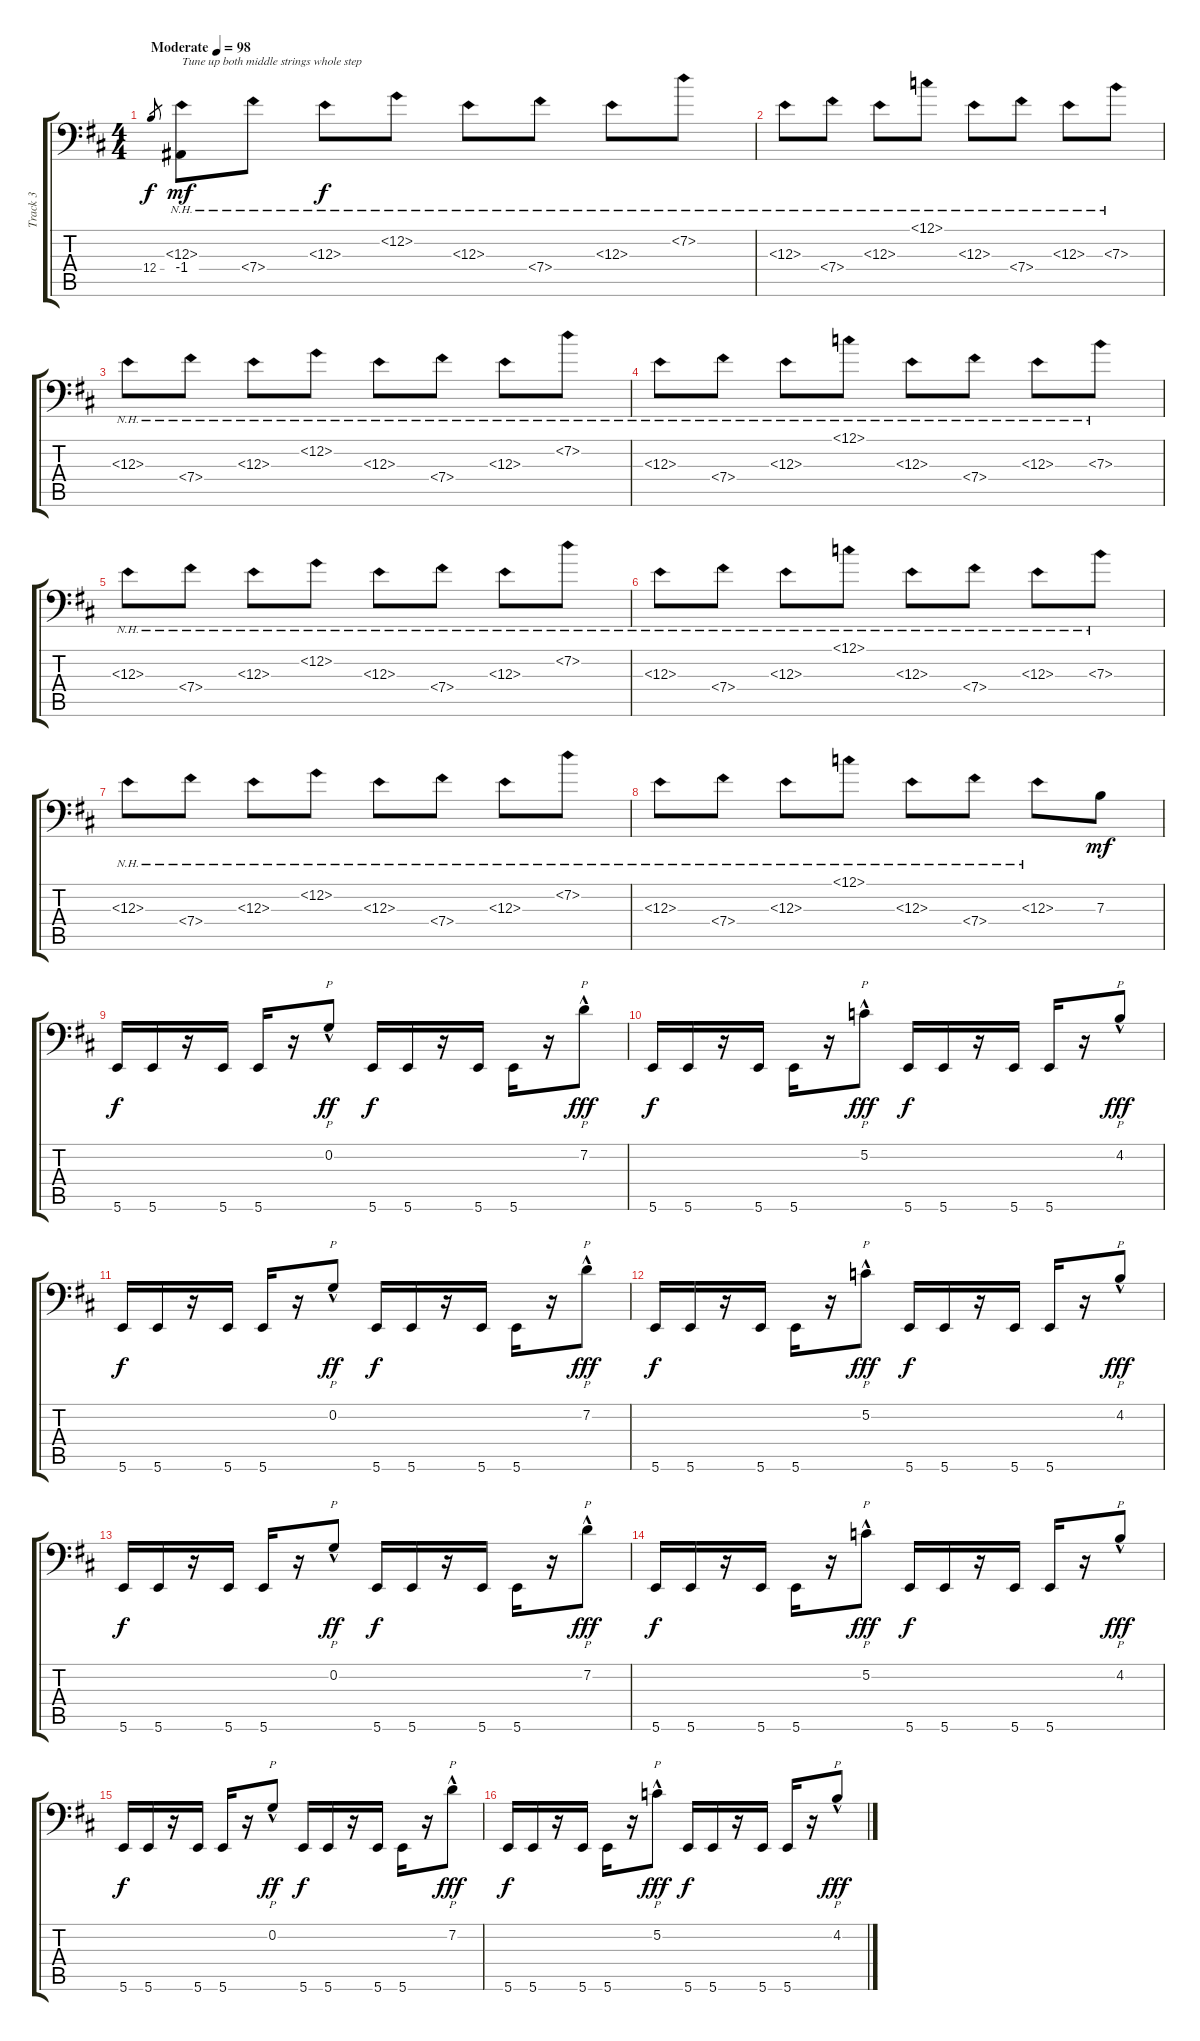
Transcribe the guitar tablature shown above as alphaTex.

\track ("Track 3" "Track 3") {instrument electricbassfinger}
\staff {score tabs}
\tuning (C3 G2 E2 B1 E1 B0) {hide}
\ts (4 4)
\tempo (98 "Moderate")
\clef f4
\ks bminor
12.4.8{gr dy f instrument electricbassfinger} (12.3{nh} -1.4).8{txt "Tune up both middle strings whole step" dy mf} 7.4{nh}.8 12.3{nh}.8{dy f} 12.2{nh}.8 12.3{nh}.8 7.4{nh}.8 12.3{nh}.8 7.2{nh}.8 |
12.3{nh}.8 7.4{nh}.8 12.3{nh}.8 12.1{nh}.8 12.3{nh}.8 7.4{nh}.8 12.3{nh}.8 7.3{nh}.8 |
12.3{nh}.8 7.4{nh}.8 12.3{nh}.8 12.2{nh}.8 12.3{nh}.8 7.4{nh}.8 12.3{nh}.8 7.2{nh}.8 |
12.3{nh}.8 7.4{nh}.8 12.3{nh}.8 12.1{nh}.8 12.3{nh}.8 7.4{nh}.8 12.3{nh}.8 7.3{nh}.8 |
12.3{nh}.8 7.4{nh}.8 12.3{nh}.8 12.2{nh}.8 12.3{nh}.8 7.4{nh}.8 12.3{nh}.8 7.2{nh}.8 |
12.3{nh}.8 7.4{nh}.8 12.3{nh}.8 12.1{nh}.8 12.3{nh}.8 7.4{nh}.8 12.3{nh}.8 7.3{nh}.8 |
12.3{nh}.8 7.4{nh}.8 12.3{nh}.8 12.2{nh}.8 12.3{nh}.8 7.4{nh}.8 12.3{nh}.8 7.2{nh}.8 |
12.3{nh}.8 7.4{nh}.8 12.3{nh}.8 12.1{nh}.8 12.3{nh}.8 7.4{nh}.8 12.3{nh}.8 7.3.8{dy mf} |
5.6.16{dy f} 5.6.16 r.16 5.6.16 5.6.16 r.16 0.2{hac}.8{p dy ff} 5.6.16{dy f} 5.6.16 r.16 5.6.16 5.6.16 r.16 7.2{hac}.8{p dy fff} |
5.6.16{dy f} 5.6.16 r.16 5.6.16 5.6.16 r.16 5.2{hac}.8{p dy fff} 5.6.16{dy f} 5.6.16 r.16 5.6.16 5.6.16 r.16 4.2{hac}.8{p dy fff} |
5.6.16{dy f} 5.6.16 r.16 5.6.16 5.6.16 r.16 0.2{hac}.8{p dy ff} 5.6.16{dy f} 5.6.16 r.16 5.6.16 5.6.16 r.16 7.2{hac}.8{p dy fff} |
5.6.16{dy f} 5.6.16 r.16 5.6.16 5.6.16 r.16 5.2{hac}.8{p dy fff} 5.6.16{dy f} 5.6.16 r.16 5.6.16 5.6.16 r.16 4.2{hac}.8{p dy fff} |
5.6.16{dy f} 5.6.16 r.16 5.6.16 5.6.16 r.16 0.2{hac}.8{p dy ff} 5.6.16{dy f} 5.6.16 r.16 5.6.16 5.6.16 r.16 7.2{hac}.8{p dy fff} |
5.6.16{dy f} 5.6.16 r.16 5.6.16 5.6.16 r.16 5.2{hac}.8{p dy fff} 5.6.16{dy f} 5.6.16 r.16 5.6.16 5.6.16 r.16 4.2{hac}.8{p dy fff} |
5.6.16{dy f} 5.6.16 r.16 5.6.16 5.6.16 r.16 0.2{hac}.8{p dy ff} 5.6.16{dy f} 5.6.16 r.16 5.6.16 5.6.16 r.16 7.2{hac}.8{p dy fff} |
5.6.16{dy f} 5.6.16 r.16 5.6.16 5.6.16 r.16 5.2{hac}.8{p dy fff} 5.6.16{dy f} 5.6.16 r.16 5.6.16 5.6.16 r.16 4.2{hac}.8{p dy fff}
